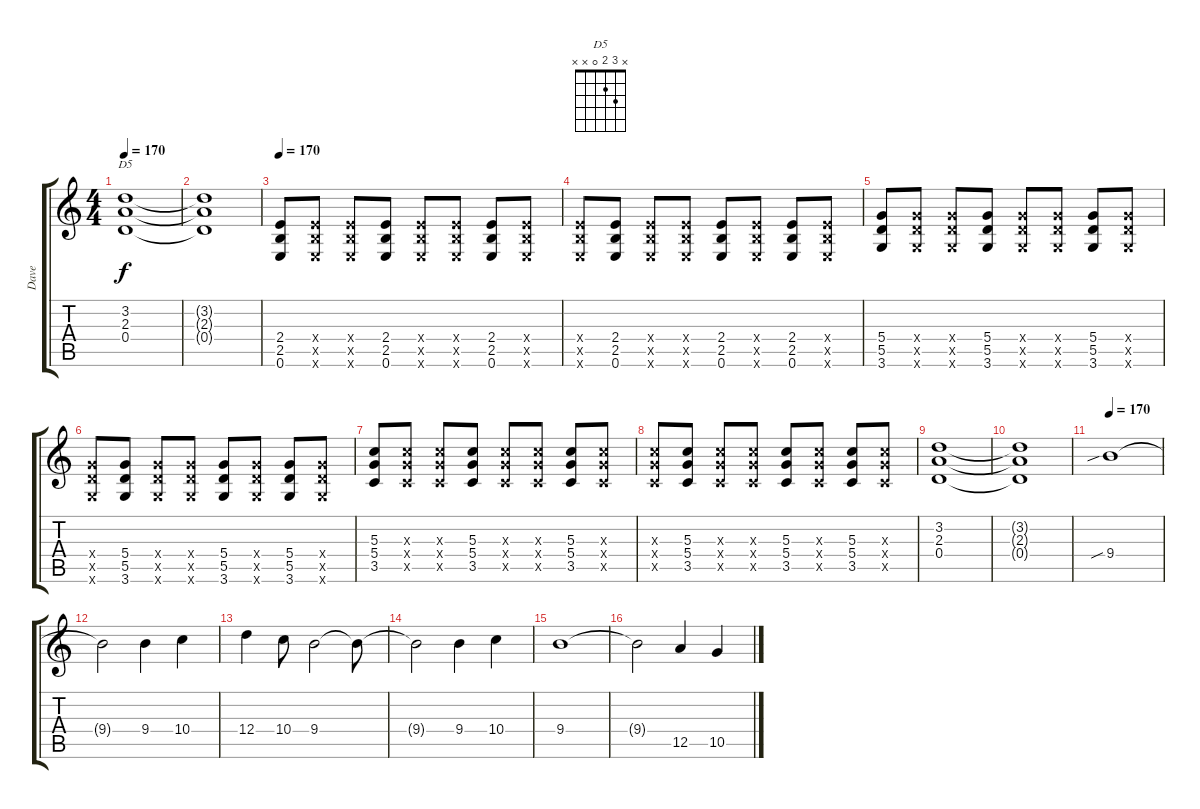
\track ("Dave" "Dave") {instrument overdrivenguitar}
\staff {score tabs}
\tuning (E4 B3 G3 D3 A2 E2) {hide}
\chord ("D5" x 3 2 0 x x)
\ts (4 4)
\tempo 170
\clef g2
\ks c
(3.2 2.3 0.4).1{ch "D5" dy f} |
(3.2{t} 2.3{t} 0.4{t}).1 |
\tempo 180
\tempo 170
(2.4 2.5 0.6).8 (2.4{x} 2.5{x} 0.6{x}).8 (2.4{x} 2.5{x} 0.6{x}).8 (2.4 2.5 0.6).8 (2.4{x} 2.5{x} 0.6{x}).8 (2.4{x} 2.5{x} 0.6{x}).8 (2.4 2.5 0.6).8 (2.4{x} 2.5{x} 0.6{x}).8 |
(2.4{x} 2.5{x} 0.6{x}).8 (2.4 2.5 0.6).8 (2.4{x} 2.5{x} 0.6{x}).8 (2.4{x} 2.5{x} 0.6{x}).8 (2.4 2.5 0.6).8 (2.4{x} 2.5{x} 0.6{x}).8 (2.4 2.5 0.6).8 (2.4{x} 2.5{x} 0.6{x}).8 |
(5.4 5.5 3.6).8 (5.4{x} 5.5{x} 3.6{x}).8 (5.4{x} 5.5{x} 3.6{x}).8 (5.4 5.5 3.6).8 (5.4{x} 5.5{x} 3.6{x}).8 (5.4{x} 5.5{x} 3.6{x}).8 (5.4 5.5 3.6).8 (5.4{x} 5.5{x} 3.6{x}).8 |
(5.4{x} 5.5{x} 3.6{x}).8 (5.4 5.5 3.6).8 (5.4{x} 5.5{x} 3.6{x}).8 (5.4{x} 5.5{x} 3.6{x}).8 (5.4 5.5 3.6).8 (5.4{x} 5.5{x} 3.6{x}).8 (5.4 5.5 3.6).8 (5.4{x} 5.5{x} 3.6{x}).8 |
(5.3 5.4 3.5).8 (5.3{x} 5.4{x} 3.5{x}).8 (5.3{x} 5.4{x} 3.5{x}).8 (5.3 5.4 3.5).8 (5.3{x} 5.4{x} 3.5{x}).8 (5.3{x} 5.4{x} 3.5{x}).8 (5.3 5.4 3.5).8 (5.3{x} 5.4{x} 3.5{x}).8 |
(5.3{x} 5.4{x} 3.5{x}).8 (5.3 5.4 3.5).8 (5.3{x} 5.4{x} 3.5{x}).8 (5.3{x} 5.4{x} 3.5{x}).8 (5.3 5.4 3.5).8 (5.3{x} 5.4{x} 3.5{x}).8 (5.3 5.4 3.5).8 (5.3{x} 5.4{x} 3.5{x}).8 |
(3.2 2.3 0.4).1 |
(3.2{t} 2.3{t} 0.4{t}).1 |
\tempo 180
\tempo 170
9.4{sib}.1{volume 16} |
9.4{t}.2 9.4.4 10.4.4 |
12.4.4 10.4.8 9.4.2 9.4{t}.8 |
9.4{t}.2 9.4.4 10.4.4 |
9.4.1 |
9.4{t}.2 12.5.4 10.5.4
